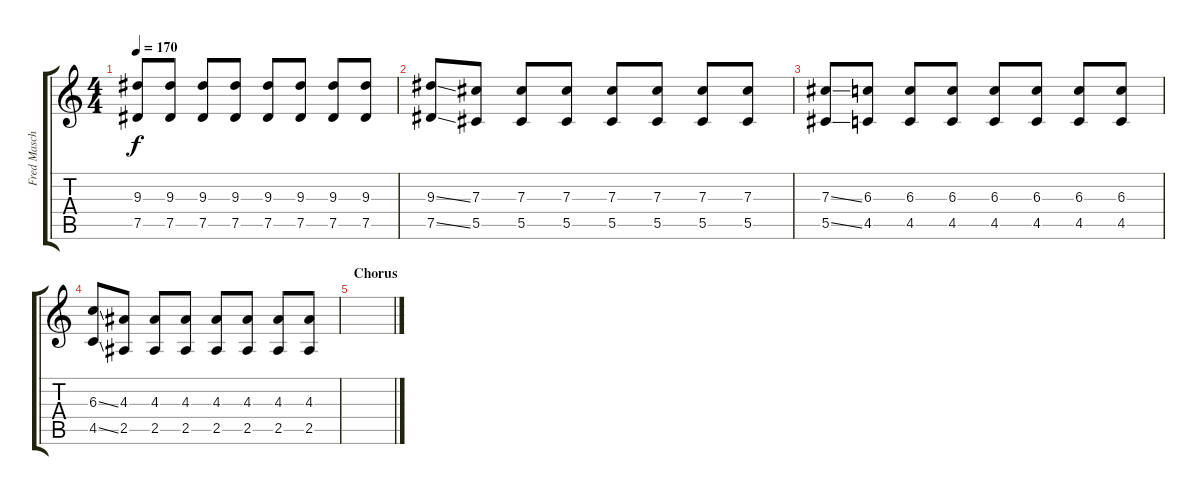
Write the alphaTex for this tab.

\track ("Fred Mascherino - Guitar" "Fred Masch") {instrument distortionguitar}
\staff {score tabs}
\tuning (Eb4 Bb3 Gb3 Db3 Ab2 Eb2) {hide}
\ts (4 4)
\tempo 170
\clef g2
\ks c
(9.3 7.5).8{dy f} (9.3 7.5).8 (9.3 7.5).8 (9.3 7.5).8 (9.3 7.5).8 (9.3 7.5).8 (9.3 7.5).8 (9.3 7.5).8 |
(9.3{ss} 7.5{ss}).8 (7.3 5.5).8 (7.3 5.5).8 (7.3 5.5).8 (7.3 5.5).8 (7.3 5.5).8 (7.3 5.5).8 (7.3 5.5).8 |
(7.3{ss} 5.5{ss}).8 (6.3 4.5).8 (6.3 4.5).8 (6.3 4.5).8 (6.3 4.5).8 (6.3 4.5).8 (6.3 4.5).8 (6.3 4.5).8 |
(6.3{ss} 4.5{ss}).8 (4.3 2.5).8 (4.3 2.5).8 (4.3 2.5).8 (4.3 2.5).8 (4.3 2.5).8 (4.3 2.5).8 (4.3 2.5).8 |
\section ("" "Chorus")
